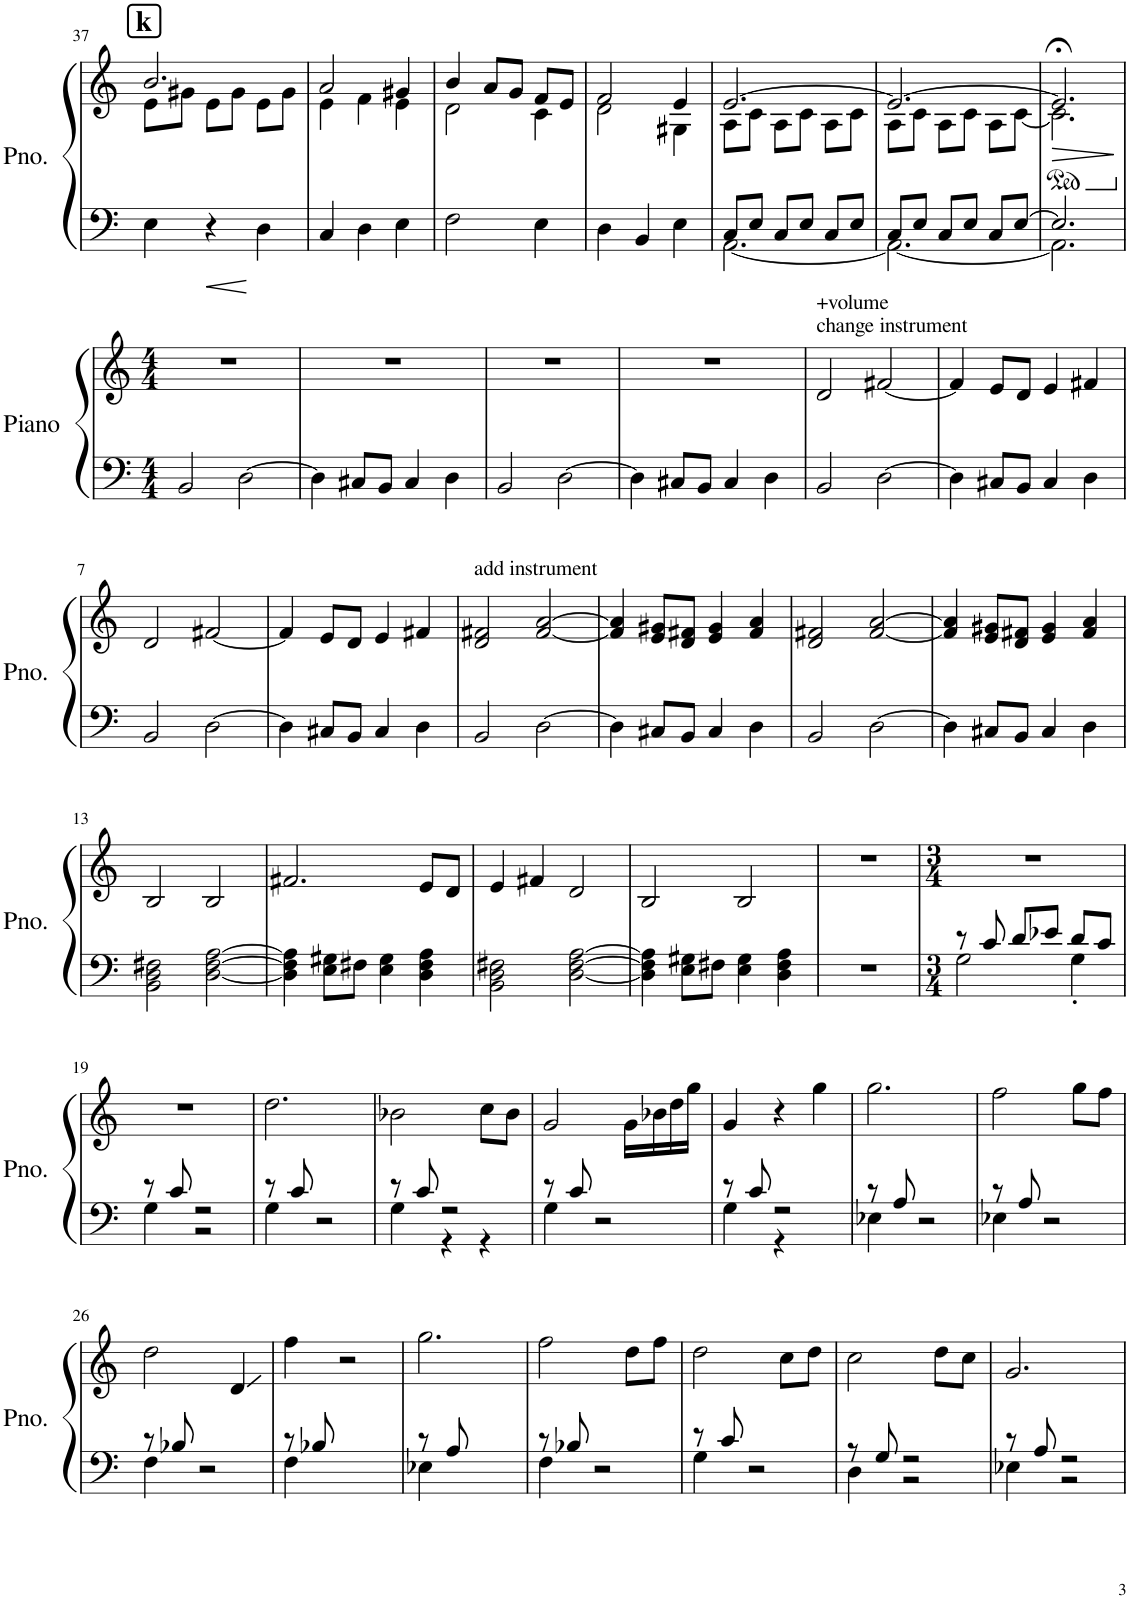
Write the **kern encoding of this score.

**kern	**kern	**dynam	**kern
*part2	*part2	*part2	*part1
*staff3	*staff2	*staff2/3	*staff1
*I"Piano	*	*	*I"Flute
*I'Pno.	*	*	*I'Fl.
!!LO:PB:g=z
*clefF4	*clefG2	*	*clefG2
*Trd7c12	*Trd7c12	*	*
*k[]	*k[]	*	*k[]
*M3/4	*M3/4	*	*M3/4
!!LO:REH:place=s1:a:B:cj:fs=14:t=k
=37	=37	=37	=37
*	*^	*	*
4E\	2.b/	8e\L	.	2.r
.	.	8g#X\J	.	.
4r	.	8e\L	.	.
.	.	8g#\J	.	.
4D\	.	8e\L	.	.
.	.	8g#\J	.	.
=38	=38	=38	=38	=38
4C/	2a/	4e\	.	2.r
4D\	.	4f\	.	.
4E\	4g#X/	4e\	.	.
=39	=39	=39	=39	=39
2F\	4b/	2d\	.	2.r
.	8a/L	.	.	.
.	8g/J	.	.	.
4E\	8f/L	4c\	.	.
.	8e/J	.	.	.
=40	=40	=40	=40	=40
4D\	2f/	2d\	.	2.r
4BB/	.	.	.	.
4E\	4e/	4G#X\	.	.
=41	=41	=41	=41	=41
*^	*	*	*	*
8C/L	[2.AA\	[2.e/	8A\L	.	2.r
8E/J	.	.	8c\J	.	.
8C/L	.	.	8A\L	.	.
8E/J	.	.	8c\J	.	.
8C/L	.	.	8A\L	.	.
8E/J	.	.	8c\J	.	.
=42	=42	=42	=42	=42	=42
8C/L	2.AA\_	2.e/_	8A\L	.	2.r
8E/J	.	.	8c\J	.	.
8C/L	.	.	8A\L	.	.
8E/J	.	.	8c\J	.	.
8C/L	.	.	8A\L	.	.
[8E/J	.	.	[8c\J	.	.
=43	=43	=43	=43	=43	=43
*	*	*ped	*	*	*
!	!	!	!	!LO:HP:b	!
2.E/]	2.AA\]	2.e;</]	2.c\]	>	2.r
*v	*v	*	*	*	*
*	*v	*v	*	*
.	.	]	.
!!LO:LB:g=z
=1	=1	=1	=1
*M4/4	*M4/4	*	*M4/4
*	*Xped	*	*
2BB/	1r	.	1r
[2D\	.	.	.
=2	=2	=2	=2
4D\]	1r	.	1r
8C#X/L	.	.	.
8BB/J	.	.	.
4C#/	.	.	.
4D\	.	.	.
=3	=3	=3	=3
2BB/	1r	.	1r
[2D\	.	.	.
=4	=4	=4	=4
4D\]	1r	.	1r
8C#X/L	.	.	.
8BB/J	.	.	.
4C#/	.	.	.
4D\	.	.	.
=5	=5	=5	=5
!	!LO:TX:a:t=+volume	!	!
!	!LO:TX:a:t=change instrument	!	!
2BB/	2d/	.	1r
[2D\	[2f#X/	.	.
=6	=6	=6	=6
4D\]	4f#/]	.	1r
8C#X/L	8e/L	.	.
8BB/J	8d/J	.	.
4C#/	4e/	.	.
4D\	4f#X/	.	.
!!LO:LB:g=z
=7	=7	=7	=7
2BB/	2d/	.	1r
[2D\	[2f#X/	.	.
=8	=8	=8	=8
4D\]	4f#/]	.	1r
8C#X/L	8e/L	.	.
8BB/J	8d/J	.	.
4C#/	4e/	.	.
4D\	4f#X/	.	.
=9	=9	=9	=9
!	!LO:TX:a:t=add instrument	!	!
2BB/	2d/ 2f#X/	.	1r
[2D\	[2f#/ [2a/	.	.
=10	=10	=10	=10
4D\]	4f#/] 4a/]	.	1r
8C#X/L	8e/ 8g#X/L	.	.
8BB/J	8d/ 8f#X/J	.	.
4C#/	4e/ 4g#/	.	.
4D\	4f#/ 4a/	.	.
=11	=11	=11	=11
2BB/	2d/ 2f#X/	.	1r
[2D\	[2f#/ [2a/	.	.
=12	=12	=12	=12
4D\]	4f#/] 4a/]	.	1r
8C#X/L	8e/ 8g#X/L	.	.
8BB/J	8d/ 8f#X/J	.	.
4C#/	4e/ 4g#/	.	.
4D\	4f#/ 4a/	.	.
!!LO:LB:g=z
=13	=13	=13	=13
2BB\ 2D\ 2F#X\	2B/	.	1r
[2D\ [2F#\ [2A\	2B/	.	.
=14	=14	=14	=14
4D\] 4F#\] 4A\]	2.f#X/	.	1r
8E\ 8G#X\L	.	.	.
8F#X\J	.	.	.
4E\ 4G#\	.	.	.
4D\ 4F#\ 4A\	8e/L	.	.
.	8d/J	.	.
=15	=15	=15	=15
2BB\ 2D\ 2F#X\	4e/	.	1r
.	4f#X/	.	.
[2D\ [2F#\ [2A\	2d/	.	.
=16	=16	=16	=16
4D\] 4F#\] 4A\]	2B/	.	1r
8E\ 8G#X\L	.	.	.
8F#X\J	.	.	.
4E\ 4G#\	2B/	.	.
4D\ 4F#\ 4A\	.	.	.
=17	=17	=17	=17
1r	1r	.	1r
=18	=18	=18	=18
*M3/4	*M3/4	*	*M3/4
*^	*	*	*
8r	2G\	2.r	.	2.r
8c/	.	.	.	.
8d/L	.	.	.	.
8e-X/J	.	.	.	.
8d/L	4G'\	.	.	.
8c/J	.	.	.	.
!!LO:LB:g=z
=19	=19	=19	=19	=19
8r	4G\	2.r	.	2.r
8c/	.	.	.	.
2r	2r	.	.	.
=20	=20	=20	=20	=20
8r	4G\	2.dd\	.	2.r
8c/	.	.	.	.
2r	2ryy	.	.	.
=21	=21	=21	=21	=21
8r	4G\	2b-X\	.	2.r
8c/	.	.	.	.
2r	4r	.	.	.
.	4r	8cc\L	.	.
.	.	8b-\J	.	.
=22	=22	=22	=22	=22
8r	4G\	2g/	.	2.r
8c/	.	.	.	.
2r	2ryy	.	.	.
.	.	16g\LL	.	.
.	.	16b-X\	.	.
.	.	16dd\	.	.
.	.	16gg\JJ	.	.
=23	=23	=23	=23	=23
8r	4G\	4g/	.	2.r
8c/	.	.	.	.
2r	4r	4r	.	.
.	4ryy	4gg\	.	.
=24	=24	=24	=24	=24
8r	4E-X\	2.gg\	.	2.r
8A/	.	.	.	.
2r	2ryy	.	.	.
=25	=25	=25	=25	=25
8r	4E-X\	2ff\	.	2.r
8A/	.	.	.	.
2r	2ryy	.	.	.
.	.	8gg\L	.	.
.	.	8ff\J	.	.
!!LO:LB:g=z
=26	=26	=26	=26	=26
8r	4F\	2dd\	.	2.r
8B-X/	.	.	.	.
2r	2ryy	.	.	.
.	.	4d/	.	.
=27	=27	=27	=27	=27
8r	4F\	4ff\	.	2.r
8B-X/	.	.	.	.
2ryy	2ryy	2r	.	.
=28	=28	=28	=28	=28
8r	4E-X\	2.gg\	.	2.r
8A/	.	.	.	.
2ryy	2ryy	.	.	.
=29	=29	=29	=29	=29
8r	4F\	2ff\	.	2.r
8B-X/	.	.	.	.
2r	2ryy	.	.	.
.	.	8dd\L	.	.
.	.	8ff\J	.	.
=30	=30	=30	=30	=30
8r	4G\	2dd\	.	2.r
8c/	.	.	.	.
2r	2ryy	.	.	.
.	.	8cc\L	.	.
.	.	8dd\J	.	.
=31	=31	=31	=31	=31
8r	4D\	2cc\	.	2.r
8G/	.	.	.	.
2r	2r	.	.	.
.	.	8dd\L	.	.
.	.	8cc\J	.	.
=32	=32	=32	=32	=32
8r	4E-X\	2.g/	.	2.r
8A/	.	.	.	.
2r	2r	.	.	.
*v	*v	*	*	*
=	=	=	=
*-	*-	*-	*-
